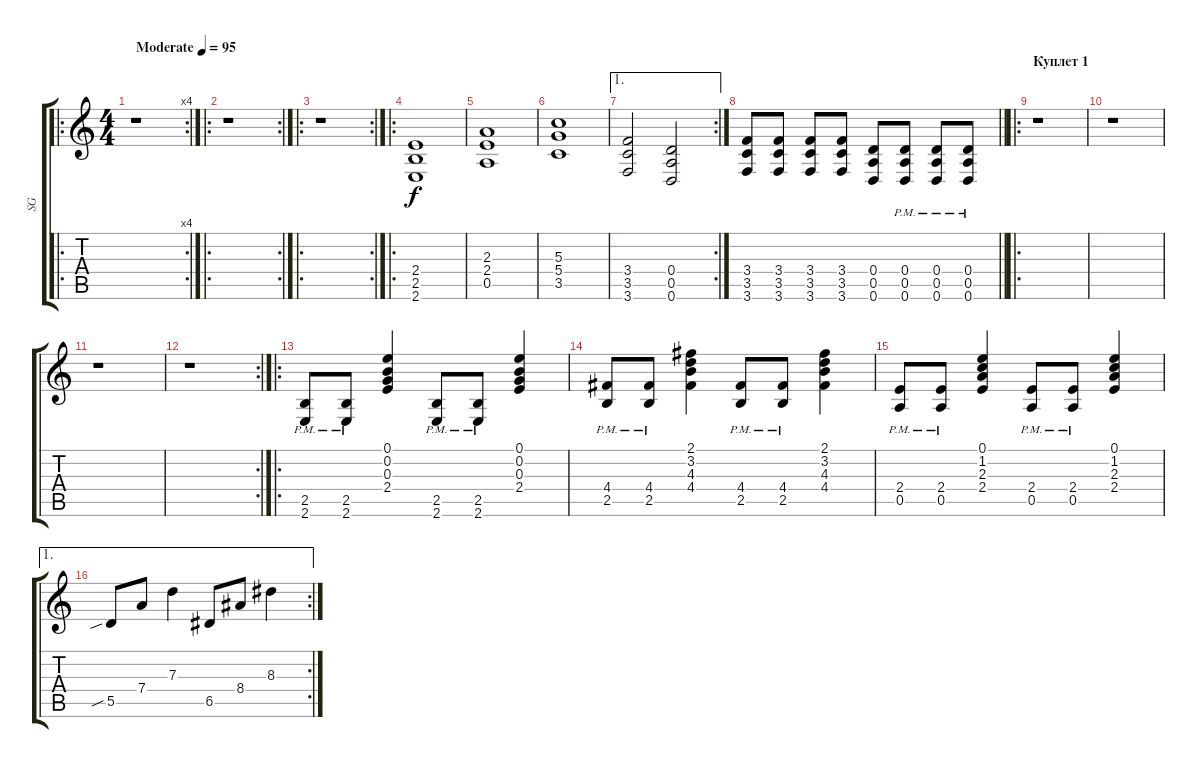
\track ("SG" "SG") {instrument overdrivenguitar}
\staff {score tabs}
\tuning (E4 B3 G3 D3 A2 D2) {hide}
\ro
\rc 4
\ts (4 4)
\tempo (95 "Moderate")
\clef g2
\ks c
r.1{dy f instrument overdrivenguitar} |
\ro
\rc 2
r.1 |
\ro
\rc 2
r.1 |
\ro
(2.4 2.5 2.6).1 |
(2.3 2.4 0.5).1 |
(5.3 5.4 3.5).1 |
\ae 1
\rc 2
(3.4 3.5 3.6).2 (0.4 0.5 0.6).2 |
\barLineRight lightlight
(3.4 3.5 3.6).8 (3.4 3.5 3.6).8 (3.4 3.5 3.6).8 (3.4 3.5 3.6).8 (0.4 0.5 0.6).8 (0.4{pm} 0.5{pm} 0.6{pm}).8 (0.4{pm} 0.5{pm} 0.6{pm}).8 (0.4{pm} 0.5{pm} 0.6{pm}).8 |
\ro
\section ("" "Куплет 1")
r.1 |
r.1 |
r.1 |
\rc 2
r.1 |
\ro
(2.5{pm} 2.6{pm}).8{instrument acousticguitarsteel} (2.5{pm} 2.6{pm}).8 (0.1 0.2 0.3 2.4).4 (2.5{pm} 2.6{pm}).8 (2.5{pm} 2.6{pm}).8 (0.1 0.2 0.3 2.4).4 |
(4.4{pm} 2.5{pm}).8 (4.4{pm} 2.5{pm}).8 (2.1 3.2 4.3 4.4).4 (4.4{pm} 2.5{pm}).8 (4.4{pm} 2.5{pm}).8 (2.1 3.2 4.3 4.4).4 |
(2.4{pm} 0.5{pm}).8 (2.4{pm} 0.5{pm}).8 (0.1 1.2 2.3 2.4).4 (2.4{pm} 0.5{pm}).8 (2.4{pm} 0.5{pm}).8 (0.1 1.2 2.3 2.4).4 |
\ae 1
\rc 2
5.5{sib}.8 7.4.8 7.3.4 6.5.8 8.4.8 8.3.4
